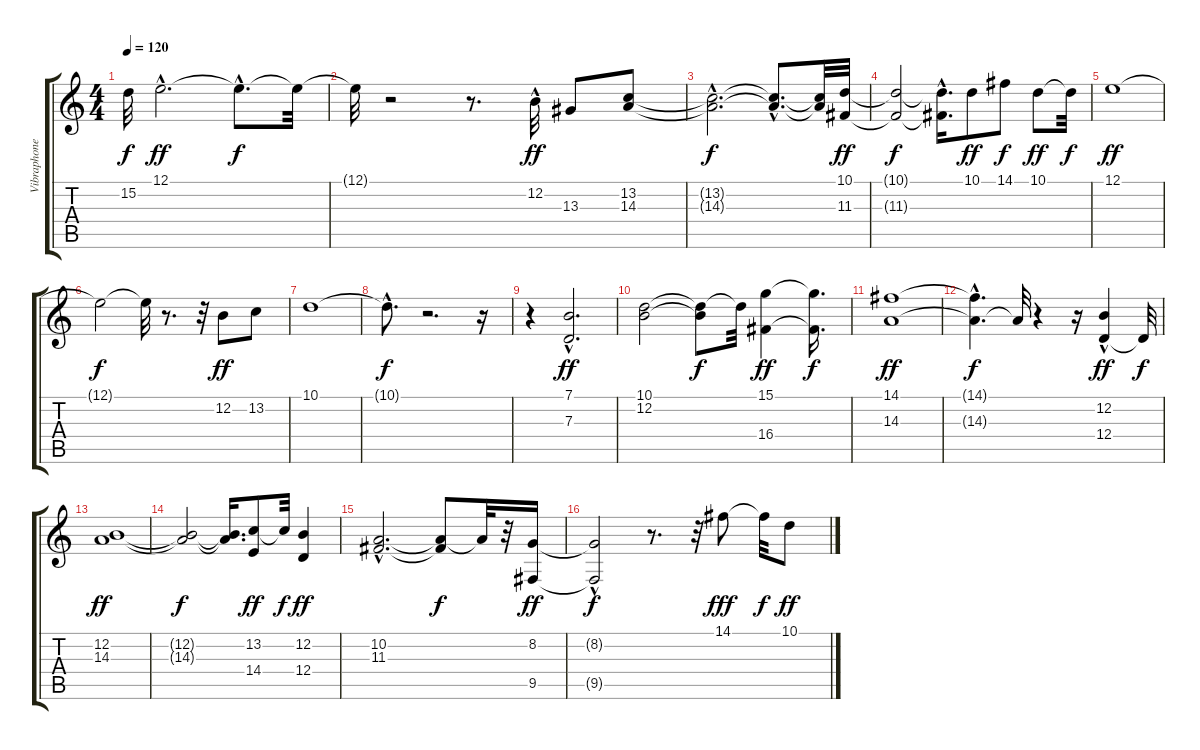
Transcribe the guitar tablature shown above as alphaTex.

\track ("Vibraphone" "Vibraphone") {instrument vibraphone}
\staff {score tabs}
\tuning (E4 B3 G3 D3 A2 E2) {hide}
\ts (4 4)
\tempo 120
\clef g2
\ks c
15.2{t}.32{dy f} 12.1{hac}.2{d dy ff} 12.1{hac t}.8{d dy f} 12.1{t}.32 |
12.1{t}.32 r.2 r.8{d} 12.2{hac}.32{dy ff} 13.3.8 (13.2 14.3).8 |
(13.2{hac t} 14.3{hac t}).2{d dy f} (13.2{hac t} 14.3{hac t}).8{d} (13.2{t} 14.3{t}).32 (10.1 11.3).32{dy ff} |
(10.1{t} 11.3{t}).2{dy f} (10.1{t} 11.3{hac t}).16{d} 10.1.8{dy ff} 14.1.8{dy f} 10.1.8{dy ff} 10.1{t}.32{dy f} |
12.1.1{dy ff} |
12.1{t}.2{dy f} 12.1{t}.32 r.8{d} r.32 12.2.8{dy ff} 13.2.8 |
10.1.1 |
10.1{hac t}.8{d dy f} r.2{d} r.16 |
r.4 (7.1 7.3{hac}).2{d dy ff} |
(10.1 12.2).2 (10.1{t} 12.2{t}).8{dy f} 10.1{t}.32 (15.1 16.4).4{dy ff} (15.1{t} 16.4{t}).16{d dy f} |
(14.1 14.3).1{dy ff} |
(14.1{t} 14.3{hac t}).4{d dy f} 14.3{t}.32 r.4 r.16 (12.2{hac} 12.4).4{dy ff} 12.4{t}.32{dy f} |
(12.2 14.3).1{dy ff} |
(12.2{t} 14.3{t}).2{dy f} (12.2{t} 14.3{t}).16{d} (13.2 14.4).8{dy ff} 13.2{t}.32{dy f} (12.2 12.4).4{dy ff} |
(10.2{hac} 11.3{hac}).2{d} (10.2{t} 11.3{t}).8{dy f} 10.2{t}.32 r.32 (8.2 9.5).16{dy ff} |
(8.2{t} 9.5{hac t}).2{dy f} r.8{d} r.32 14.1.8{dy fff} 14.1{t}.32{dy f} 10.1.8{dy ff}
